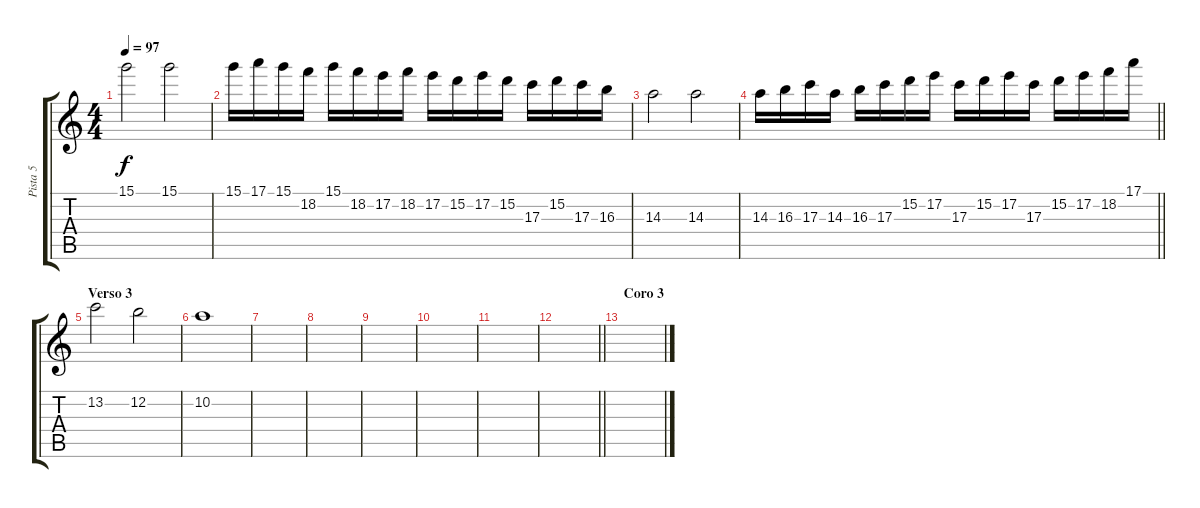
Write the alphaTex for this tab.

\track ("Pista 5" "Pista 5") {instrument overdrivenguitar}
\staff {score tabs}
\tuning (E4 B3 G3 D3 A2 E2) {hide}
\ts (4 4)
\tempo 97
\clef g2
\ks c
15.1.2{dy f} 15.1.2 |
15.1.16 17.1.16 15.1.16 18.2.16 15.1.16 18.2.16 17.2.16 18.2.16 17.2.16 15.2.16 17.2.16 15.2.16 17.3.16 15.2.16 17.3.16 16.3.16 |
14.3.2 14.3.2 |
\barLineRight lightlight
14.3.16 16.3.16 17.3.16 14.3.16 16.3.16 17.3.16 15.2.16 17.2.16 17.3.16 15.2.16 17.2.16 17.3.16 15.2.16 17.2.16 18.2.16 17.1.16 |
\section ("" "Verso 3")
13.2.2 12.2.2 |
10.2.1 |
|
|
|
|
|
\barLineRight lightlight
|
\section ("" "Coro 3")
